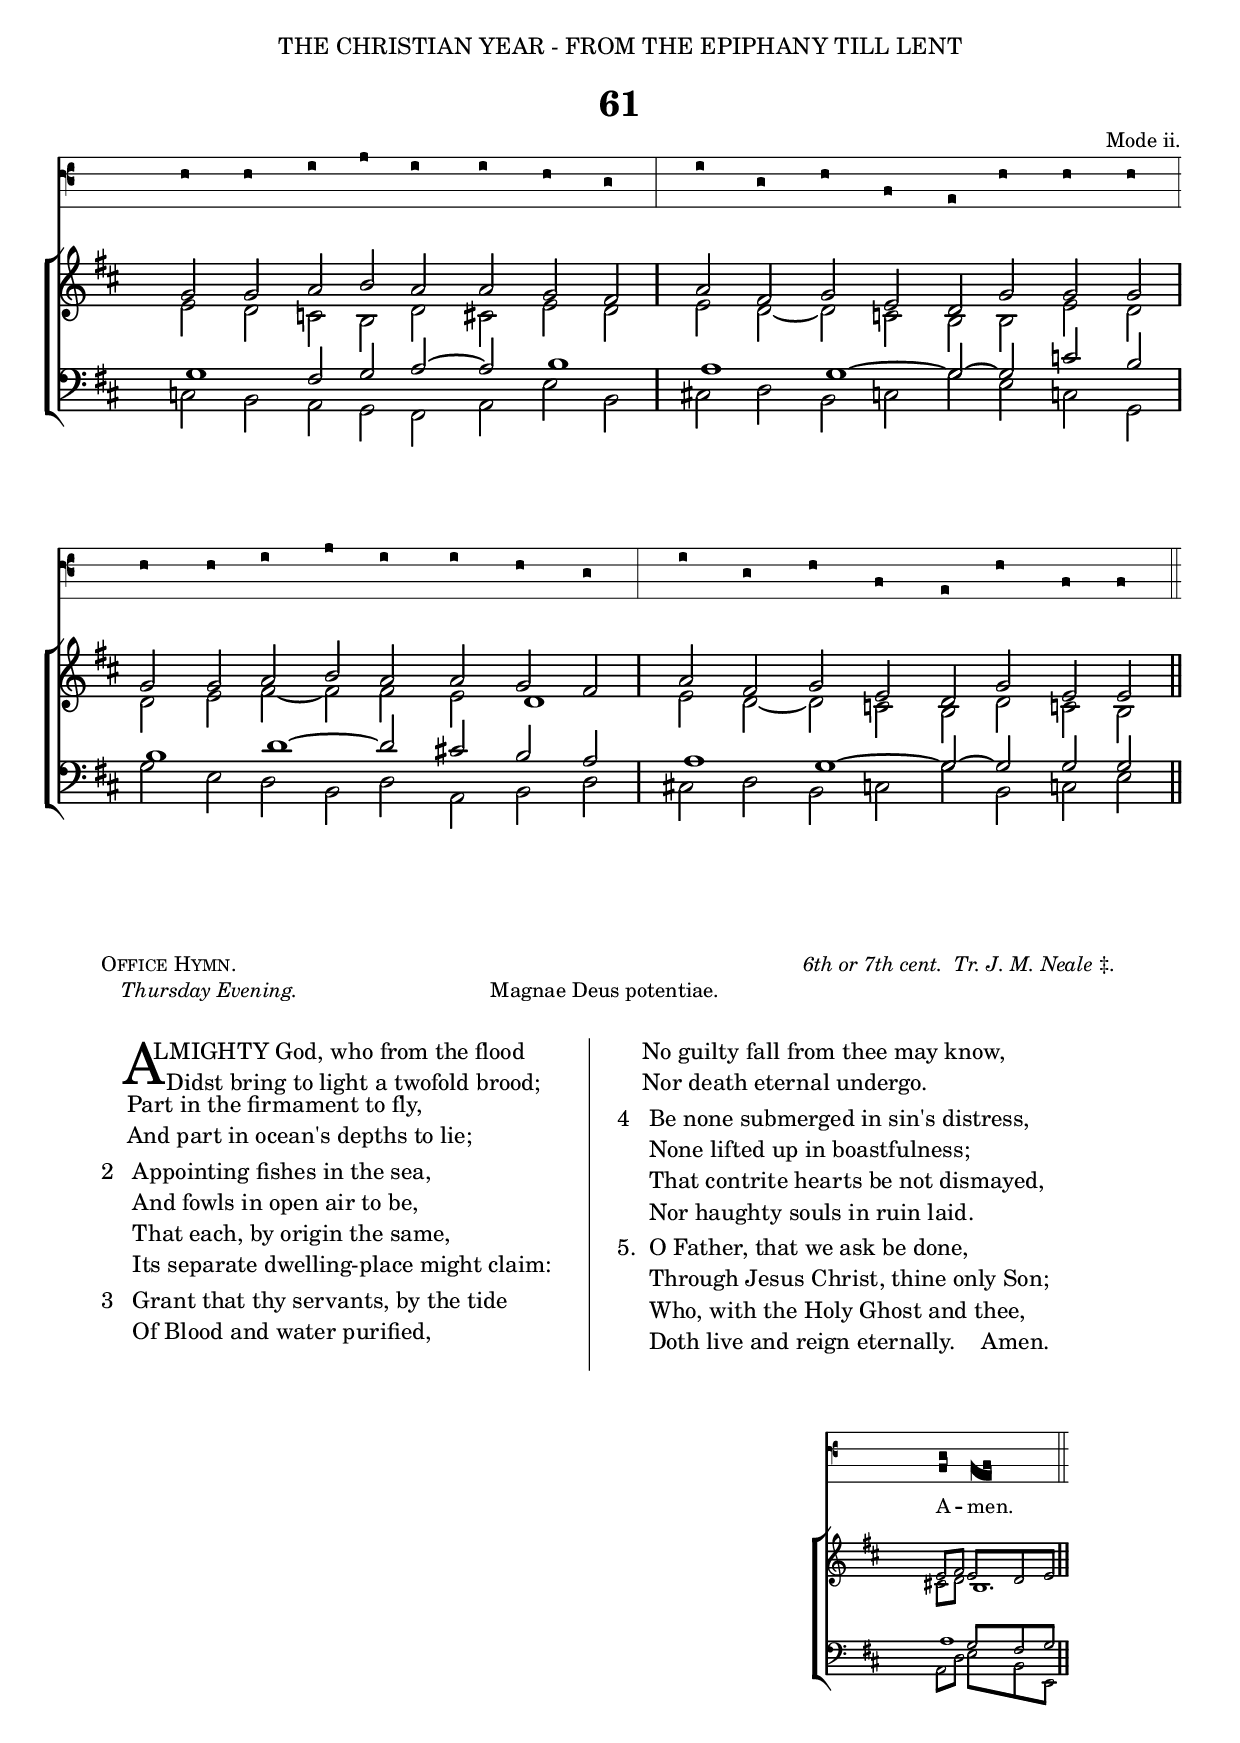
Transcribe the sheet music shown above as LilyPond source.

%%% 118.png
%%% Hymn 61  "Almighty God, who from the flood"
%%% Version 1


\version "2.10"

\include "gregorian-init.ly"

\header {
   dedication = \markup { \center-align {  "THE CHRISTIAN YEAR - FROM THE EPIPHANY TILL LENT" \hspace #0.1 } }	
   title = "61"
   arranger = \markup { \raise #0.5 \small { "Mode ii." } }
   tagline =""
}



%%%%%%%%%%     Macro Definitions     %%%%%%%%%%


global = {
   \key d \major
   \time 16/8
   \autoBeamOff
   \set Staff.midiInstrument = "church organ"
}


% *** ln macro: settings for stemless long note which is 2x duration of regular white note    

ln = { \once \override NoteHead #'duration-log = #0 
       \once \override Stem #'stencil = ##f
       \once \override NoteColumn #'force-hshift = #'0.4 }



%%%%%%%%%%     Music     %%%%%%%%%%


plainsong = \relative c { 
   \clef "vaticana-fa2"
   \set fontSize = #3
   
   fis8 fis g a g g fis e \bar "|" g e fis d cis fis fis fis \bar "|" \break
   fis fis g a g g fis e \bar "|" g e fis d cis fis d d \bar "||" \break } 

soprano = \relative c' {

   g'8 g a b a a g fis \bar "|"a fis g e d g g g \bar "|" \break
   g g a b a a g fis \bar "|"a fis g e d g e e \bar "||" \break }

alto = \relative c' {
	
   e8 d c b d cis e d \bar "|" e d~ d c b b e d \bar "|"
   d e \once \override Slur #'extra-offset = #'( 0.0 . -0.2 ) fis~ fis fis e \ln d4 \bar "|" e8 d~ d c b d c! b \bar "||" \break }

tenor = \relative c { 
	\clef bass

   \ln g'4 fis8 g a~ a \ln b4 \bar "|" \ln a4 \ln g4~ g8~ g c b \bar "|"
   \ln b4 \ln d4~ d8 cis! b a \bar "|" \ln a4 \ln g4~ g8~ g g g \bar "||" \break }

bass = \relative c { 
	\clef bass
	
   c8 b a g fis a e' b \bar "|" cis d b c g' e c! g \bar "|"
   g' e d b d a b d \bar "|" cis! d b c g' b, c! e \bar "||" \break }



%%%%%%%%%%     Score block     %%%%%%%%%%


#(ly:set-option 'point-and-click #f)


\book {


\paper {
   #(set-paper-size "a4")
   print-page-number = ##f
   ragged-bottom=##f
   ragged-last-bottom=##f
}


\score { <<
   \new VaticanaStaff { \plainsong }
   \new ChoirStaff <<
      \new Staff = "upper" <<
         \context Voice = sopranos { \voiceOne \global \soprano }
         \context Voice = altos    { \voiceTwo \global \alto } >> 
      \new Staff = "lower" <<
         \context Voice = tenors   { \voiceOne \global \tenor }
         \context Voice = bass     { \voiceTwo \global \bass } >>
   >>  
>>


\layout {

   ragged-right = ##f
   % *** makes sure last system spreads right across the page
   ragged-last = ##f

\context { \Score 
   \remove "Bar_number_engraver"
   % *** uncomment this to remove system start bar 
   % \override SystemStartBar #'stencil = ##f 
   \remove "Mark_engraver"
}

 \context { \VaticanaStaff
   % *** Increases distance between lines of staff  
   \override StaffSymbol #'staff-space = #1.6            
   % *** Changes staff to black instead of default red
   \revert StaffSymbol #'color
   % *** Makes clef bigger       
   \override Clef #'font-size = #3
   % *** Would make ledger lines black, if there were any
   \revert LedgerLineSpanner #'color
   % *** Makes terminal barline visible 
   \override BarLine #'transparent = ##f 
   \remove Custos_engraver
   \override KeySignature #'transparent = ##t
   \override Accidental  #'transparent = ##t
   % *** needed for certain tweaks   
   \consists "Mark_engraver"
}

\context { \Staff 
   \consists "Mark_engraver" 
   \override TimeSignature #'transparent = ##t
   % *** Needed to produce beamed minims - which are quavers in disguise
   \override NoteHead #'duration-log = #1 
   \override Stem #'flag-style = #'no-flag 
}

} % end layout 
 
} % end score 



%%%%%%%%%%     Lyrics     %%%%%%%%%%


\markup {
   % change number as necessary to centre lyrics block
   \hspace #34   

\column { 

% whole lyrics block is formatted into a single column

% heading section
   \line { \lower #0.5 \small { \hspace #-30 \smallCaps "Office Hymn." \hspace #54 \italic "6th or 7th cent.  Tr. J. M. Neale" \normal-text "‡." } } 
   \line { \small { \hspace #-28 \italic "Thursday Evening." \hspace #18 "Magnae Deus potentiae."} }
   % *** inserts vertical space between lines
   \hspace #0.1
   
% lyrics section 1: double column of verses
% Create a line made up of two columns of verse separated by a vertical line
   \line {
         % first column of verse  
            % return to LH margin
            \hspace #-30
         \column {  
                 \line { \hspace #2.2 
                         % *** Drop Cap goes here
                         \column { \lower #2.4 \fontsize #8 "A" }
                         % *** adjust if rest of line is too far from Drop Cap - left is negative
                         \hspace #-1.7    
		         \column { \raise #0.0 "LMIGHTY God, who from the flood"
                                               "  Didst bring to light a twofold brood;" } 
                       }          

                 \line { \hspace #2.5  %%adjust hspace until this line left edge is flush with Drop Cap
                         \lower  #1.56  %%adjust this until the line spacing looks right
		         \column { "Part in the firmament to fly,"
                                   "And part in ocean's depths to lie;" } 
                       }

                 \hspace #1 
           	 \line { "2  " \column { "Appointing fishes in the sea,"
                                         "And fowls in open air to be,"
                                         "That each, by origin the same,"
                                         "Its separate dwelling-place might claim:" } }
                 \hspace #1 
           	 \line { "3  " \column { "Grant that thy servants, by the tide"
                                         "Of Blood and water purified," } }                 

                 } % end first column of verse

         % create some space between first column of verse and the vertical line
         \hspace #3

         % vertical line	
         \column { \filled-box #'(0.0 . 0.1) #'(-30 . 2) #0 }

         % second column of verse
         \column { \line { \hspace #2 "   " \column { "No guilty fall from thee may know,"
                                                      "Nor death eternal undergo." } }

                   \hspace #1 
           	   \line { \hspace #2 "4  " \column { "Be none submerged in sin's distress,"
                                                      "None lifted up in boastfulness;"
                                                      "That contrite hearts be not dismayed,"
                                                      "Nor haughty souls in ruin laid." } }

		   \hspace #1 
         	   \line { \hspace #2 "5. " \column { "O Father, that we ask be done,"
                                           "Through Jesus Christ, thine only Son;"
                                           "Who, with the Holy Ghost and thee,"
                                           "Doth live and reign eternally.    Amen." } }
 
                 } % end second column of verse

   } % end master line

} % end column that is entire lyrics block

} % end markup



%%%%%%%%%%     Midi Block     %%%%%%%%%%

%%% A separate score block to generate the midi minus the plainsong voice
%%% Since minims are quavers in disguise, tempo has to be set accordingly, tempo set to 2=80

\score {	
   \new ChoirStaff <<
      \new Staff = "upper" <<
         \context Voice = sopranos {\voiceOne \global \soprano }
         \context Voice = altos {\voiceTwo \global \alto }
                           >> 
      \new Staff = "lower" <<
         \context Voice = tenors {\voiceOne \global \tenor }
         \context Voice = bass {\voiceTwo \global \bass }
	                   >> 
		   >>  
\midi { \context { \Score tempoWholesPerMinute = #(ly:make-moment 80 8) } } 

} % end midi score



%%%%%%%%%%     Amen Block     %%%%%%%%%%

	
\score { <<

\new VaticanaStaff <<
   \new VaticanaVoice = "plainsongamen" { 
      \set Score.timing = ##f
      \set fontSize = #3
      % *** makes clef bigger
      \override Staff.Clef #'#'font-size = #3
      \clef "vaticana-fa2"
      \override Staff.StaffSymbol #'staff-space = #1.6
	 
      \relative c { 
      \[ d8 \pes e8 \] 
      \[ \override NoteHead #'extra-offset = #'(0.0 . -0.1 ) d8 
         \override NoteHead #'extra-offset = #'(-0.38 . 0) \flexa  c8 \pes 
         \override NoteHead #'extra-offset = #'(0.0 . 0.0 ) d8 \] } }
                      >>
  
%   \new Lyrics = "lyrics" { s1 }

\new ChoirStaff <<
   \new Staff = upper << 
      \new Voice = "sopranos"  { \relative c' { \global \voiceOne e8[ fis8] e8[ d8 e8] \bar "||" } }
      \new Voice = "altos"     { \relative c' { \global \voiceTwo cis!8[ d8] \ln b4. \bar "||" } } >>

      \new Lyrics \lyricsto sopranos { \set alignAboveContext = #"upper" \override LyricText #'font-size = #-1 { A -- men. } } 

      \new Staff = lower <<
         \new Voice = "tenors" { \relative c { \global \clef bass \voiceThree \ln a'4 g8[ fis8 g8] \bar "||" } }
         \new Voice = "basses" { \relative c { \global \clef bass \voiceFour a8[ d8] e8[ b8 e,8] \bar "||" } } >> 
>> % choirstaff bracket

>> % score bracket

% *** creates space between end of lyrics and amen score
\header { breakbefore = ##f piece = " " opus = " " }


\layout {
   indent = 13\cm
   raggedright = ##t
   ragged-bottom = ##t
   packed = ##f

\context { \Score 
   \override TimeSignature #'transparent = ##t
   % *** controls the amount of space between notes on the staff
   \override SeparationItem #'padding = #2 
}
     
\context { \VaticanaStaff 
   \revert StaffSymbol #'color
   \revert LedgerLineSpanner #'color
   \override BarLine #'transparent = ##f 
} 

\context { \Staff 
   \override VerticalAxisGroup #'minimum-Y-extent = #'( -2 . 2) 
   fontSize = #-3 
   \override StaffSymbol #'staff-space = #(magstep -2)
   \override NoteHead #'duration-log = #1
   \override Stem #'flag-style = #'no-flag
}

} % end amen layout

} % end amen score


% *** Separate Score block for Amen midi
% *** Score comprises 1/8 notes masquerading as 1/2 notes, so tempo has to be adjusted accordingly, tempo set to 2=80

\score {  
   \new ChoirStaff <<
      \new Staff = upper << 
          \new Voice = "sopranos" { \relative c' { \global \voiceOne d8[ e8] d8[ c8 d8] \bar "||" } }
	  \new Voice = "altos"    { \relative c' { \global \voiceTwo a8[ c8] \ln a4 ~ a8  \bar "||" } } >>

      \new Staff = lower <<
	 \new Voice = "tenors"    { \relative c { \clef bass \global \voiceThree f8[ g8] f8[ e8 f8] \bar "||" } }
	 \new Voice = "basses"    { \relative c { \clef bass \global \voiceFour d8[ c8] d8[ a8 d,8] \bar "||" } } >>
>> % choir staff bracket


\midi { \context { \Score tempoWholesPerMinute = #(ly:make-moment 80 8) } } 

} % end midi score

} % end book 